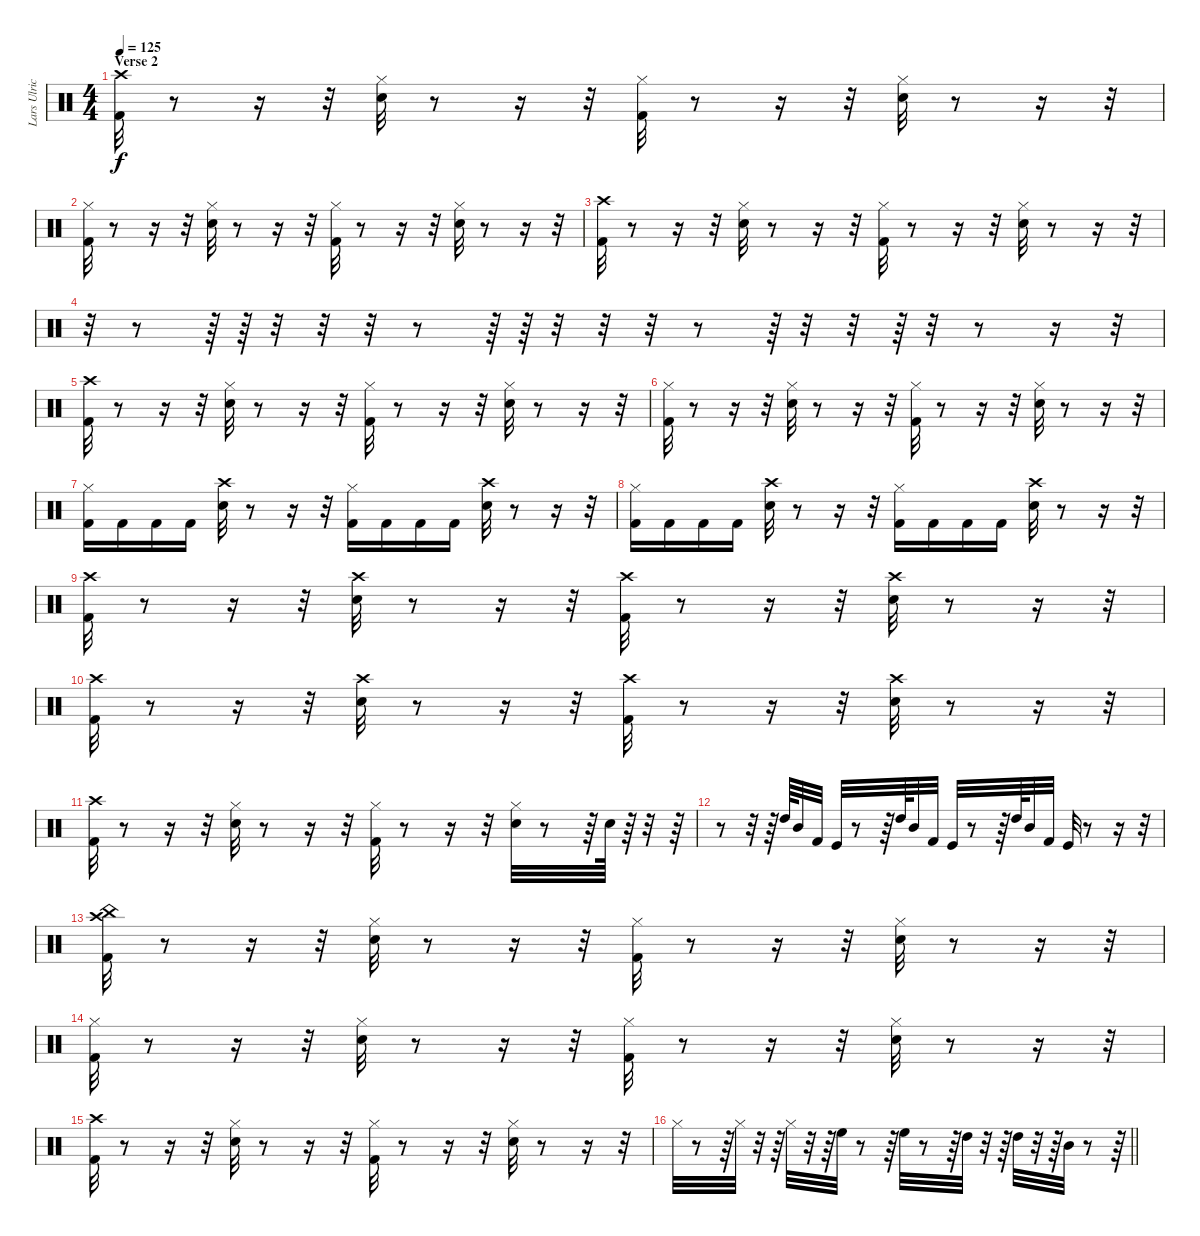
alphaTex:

\track ("Lars Ulrich (Drums)" "Lars Ulric") {instrument percussion}
\staff {score}
\articulation defaults
\ts (4 4)
\section ("" "Verse 2")
\tempo 125
\clef neutral
\ks c
("Kick (hit) 2" "Crash high (hit)").32{dy f} r.8 r.16 r.32 ("Snare (hit) 2" "Hi-Hat (closed)").32 r.8 r.16 r.32 ("Kick (hit) 2" "Hi-Hat (closed)").32 r.8 r.16 r.32 ("Snare (hit) 2" "Hi-Hat (closed)").32 r.8 r.16 r.32 |
("Kick (hit) 2" "Hi-Hat (closed)").32 r.8 r.16 r.32 ("Snare (hit) 2" "Hi-Hat (closed)").32 r.8 r.16 r.32 ("Kick (hit) 2" "Hi-Hat (closed)").32 r.8 r.16 r.32 ("Snare (hit) 2" "Hi-Hat (closed)").32 r.8 r.16 r.32 |
("Kick (hit) 2" "Crash high (hit)").32 r.8 r.16 r.32 ("Hi-Hat (closed)" "Snare (hit) 2").32 r.8 r.16 r.32 ("Hi-Hat (closed)" "Kick (hit) 2").32 r.8 r.16 r.32 ("Hi-Hat (closed)" "Snare (hit) 2").32 r.8 r.16 r.32 |
r.32 r.8 r.64 r.64 r.32 r.32 r.32 r.8 r.64 r.64 r.32 r.32 r.32 r.8 r.64 r.32 r.32 r.64 r.32 r.8 r.16 r.32 |
("Kick (hit) 2" "Crash high (hit)").32 r.8 r.16 r.32 ("Hi-Hat (closed)" "Snare (hit) 2").32 r.8 r.16 r.32 ("Hi-Hat (closed)" "Kick (hit) 2").32 r.8 r.16 r.32 ("Hi-Hat (closed)" "Snare (hit) 2").32 r.8 r.16 r.32 |
("Kick (hit) 2" "Hi-Hat (closed)").32 r.8 r.16 r.32 ("Snare (hit) 2" "Hi-Hat (closed)").32 r.8 r.16 r.32 ("Kick (hit) 2" "Hi-Hat (closed)").32 r.8 r.16 r.32 ("Snare (hit) 2" "Hi-Hat (closed)").32 r.8 r.16 r.32 |
("Hi-Hat (closed)" "Kick (hit) 2").16 "Kick (hit) 2".16 "Kick (hit) 2".16 "Kick (hit) 2".16 ("Crash high (hit)" "Snare (hit) 2").32 r.8 r.16 r.32 ("Hi-Hat (closed)" "Kick (hit) 2").16 "Kick (hit) 2".16 "Kick (hit) 2".16 "Kick (hit) 2".16 ("Crash high (hit)" "Snare (hit) 2").32 r.8 r.16 r.32 |
("Hi-Hat (closed)" "Kick (hit) 2").16 "Kick (hit) 2".16 "Kick (hit) 2".16 "Kick (hit) 2".16 ("Snare (hit) 2" "Crash high (hit)").32 r.8 r.16 r.32 ("Hi-Hat (closed)" "Kick (hit) 2").16 "Kick (hit) 2".16 "Kick (hit) 2".16 "Kick (hit) 2".16 ("Crash high (hit)" "Snare (hit) 2").32 r.8 r.16 r.32 |
("Crash high (hit)" "Kick (hit) 2").32 r.8 r.16 r.32 ("Crash high (hit)" "Snare (hit) 2").32 r.8 r.16 r.32 ("Crash high (hit)" "Kick (hit) 2").32 r.8 r.16 r.32 ("Crash high (hit)" "Snare (hit) 2").32 r.8 r.16 r.32 |
("Crash high (hit)" "Kick (hit) 2").32 r.8 r.16 r.32 ("Crash high (hit)" "Snare (hit) 2").32 r.8 r.16 r.32 ("Crash high (hit)" "Kick (hit) 2").32 r.8 r.16 r.32 ("Crash high (hit)" "Snare (hit) 2").32 r.8 r.16 r.32 |
("Crash high (hit)" "Kick (hit) 2").32 r.8 r.16 r.32 ("Hi-Hat (closed)" "Snare (hit) 2").32 r.8 r.16 r.32 ("Kick (hit) 2" "Hi-Hat (closed)").32 r.8 r.16 r.32 ("Hi-Hat (closed)" "Snare (hit) 2").32 r.8 r.64 "Snare (hit) 2".64 r.64 r.32 r.64 |
r.8 r.32 r.64 "High Tom (hit)".64 "Mid Tom (hit)".32 "Kick (hit) 2".32 "Kick (hit)".32 r.8 r.64 "High Tom (hit)".64 "Mid Tom (hit)".32 "Kick (hit) 2".32 "Kick (hit)".32 r.8 r.64 "High Tom (hit)".64 "Mid Tom (hit)".32 "Kick (hit) 2".32 "Kick (hit)".32 r.8 r.16 r.32 |
("Kick (hit) 2" "Crash high (hit)" "China (hit)").32 r.8 r.16 r.32 ("Snare (hit) 2" "Hi-Hat (closed)").32 r.8 r.16 r.32 ("Kick (hit) 2" "Hi-Hat (closed)").32 r.8 r.16 r.32 ("Snare (hit) 2" "Hi-Hat (closed)").32 r.8 r.16 r.32 |
("Kick (hit) 2" "Hi-Hat (closed)").32 r.8 r.16 r.32 ("Snare (hit) 2" "Hi-Hat (closed)").32 r.8 r.16 r.32 ("Kick (hit) 2" "Hi-Hat (closed)").32 r.8 r.16 r.32 ("Snare (hit) 2" "Hi-Hat (closed)").32 r.8 r.16 r.32 |
("Kick (hit) 2" "Crash high (hit)").32 r.8 r.16 r.32 ("Hi-Hat (closed)" "Snare (hit) 2").32 r.8 r.16 r.32 ("Hi-Hat (closed)" "Kick (hit) 2").32 r.8 r.16 r.32 ("Hi-Hat (closed)" "Snare (hit) 2").32 r.8 r.16 r.32 |
\barLineRight lightlight "Hi-Hat (closed)".32
r.8 r.64 "Hi-Hat (closed)".32 r.32 r.64 "Hi-Hat (closed)".32 r.32 r.64 "High Floor Tom (hit)".32 r.8 r.64 "High Floor Tom (hit)".32 r.8 r.64 "High Tom (hit)".32 r.32 r.64 "High Tom (hit)".32 r.32 r.64 "Mid Tom (hit)".32 r.8 r.64
